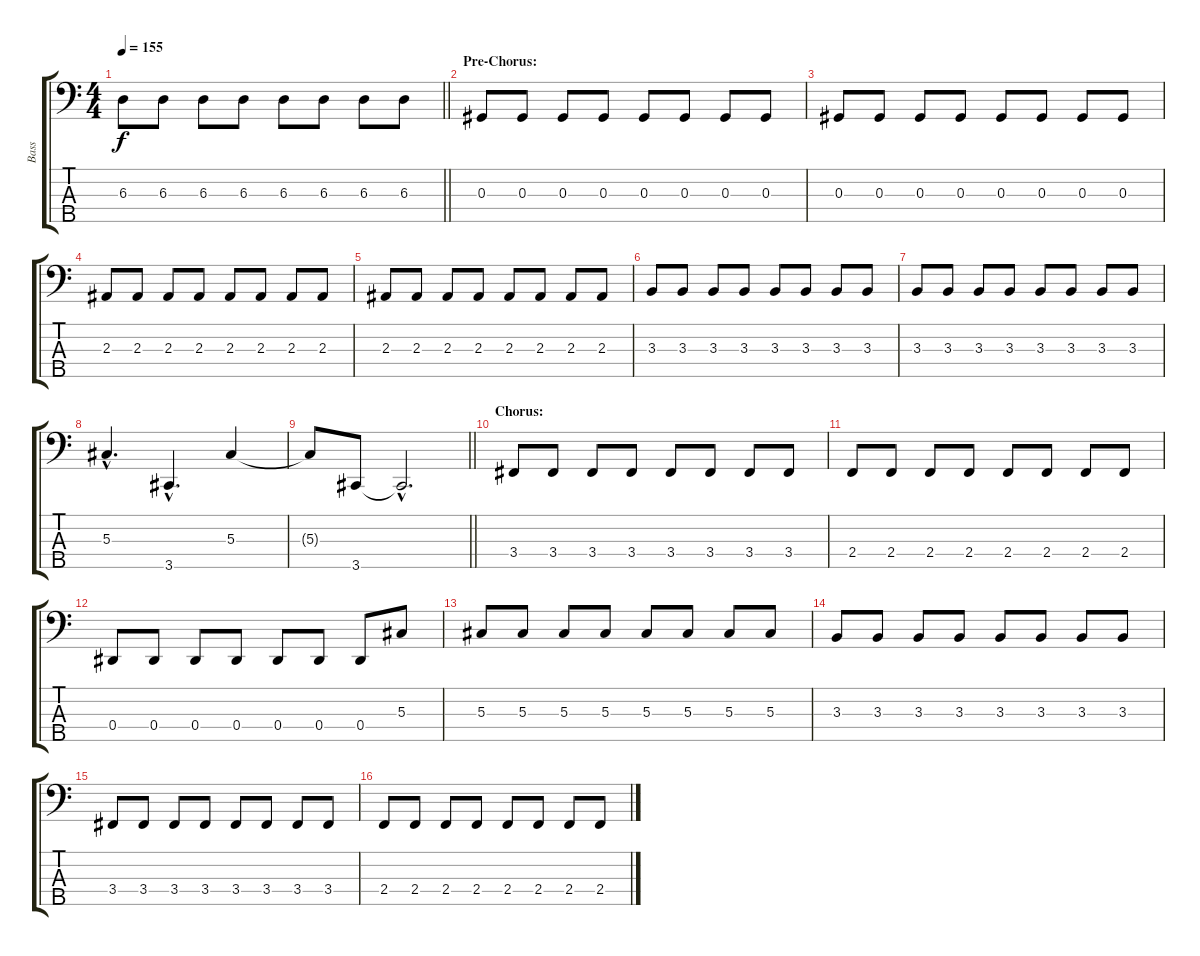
\track ("Bass" "Bass") {instrument electricbasspick}
\staff {score tabs}
\tuning (Gb2 Db2 Ab1 Eb1 Bb0) {hide}
\ts (4 4)
\tempo 155
\clef f4
\barLineRight lightlight
\ks c
6.3.8{dy f} 6.3.8 6.3.8 6.3.8 6.3.8 6.3.8 6.3.8 6.3.8 |
\section ("" "Pre-Chorus:")
0.3.8 0.3.8 0.3.8 0.3.8 0.3.8 0.3.8 0.3.8 0.3.8 |
0.3.8 0.3.8 0.3.8 0.3.8 0.3.8 0.3.8 0.3.8 0.3.8 |
2.3.8 2.3.8 2.3.8 2.3.8 2.3.8 2.3.8 2.3.8 2.3.8 |
2.3.8 2.3.8 2.3.8 2.3.8 2.3.8 2.3.8 2.3.8 2.3.8 |
3.3.8 3.3.8 3.3.8 3.3.8 3.3.8 3.3.8 3.3.8 3.3.8 |
3.3.8 3.3.8 3.3.8 3.3.8 3.3.8 3.3.8 3.3.8 3.3.8 |
5.3{hac}.4{d} 3.5{hac}.4{d} 5.3.4 |
\barLineRight lightlight
5.3{t}.8 3.5.8 3.5{hac t}.2{d} |
\section ("" "Chorus:")
3.4.8 3.4.8 3.4.8 3.4.8 3.4.8 3.4.8 3.4.8 3.4.8 |
2.4.8 2.4.8 2.4.8 2.4.8 2.4.8 2.4.8 2.4.8 2.4.8 |
0.4.8 0.4.8 0.4.8 0.4.8 0.4.8 0.4.8 0.4.8 5.3.8 |
5.3.8 5.3.8 5.3.8 5.3.8 5.3.8 5.3.8 5.3.8 5.3.8 |
3.3.8 3.3.8 3.3.8 3.3.8 3.3.8 3.3.8 3.3.8 3.3.8 |
3.4.8 3.4.8 3.4.8 3.4.8 3.4.8 3.4.8 3.4.8 3.4.8 |
2.4.8 2.4.8 2.4.8 2.4.8 2.4.8 2.4.8 2.4.8 2.4.8
